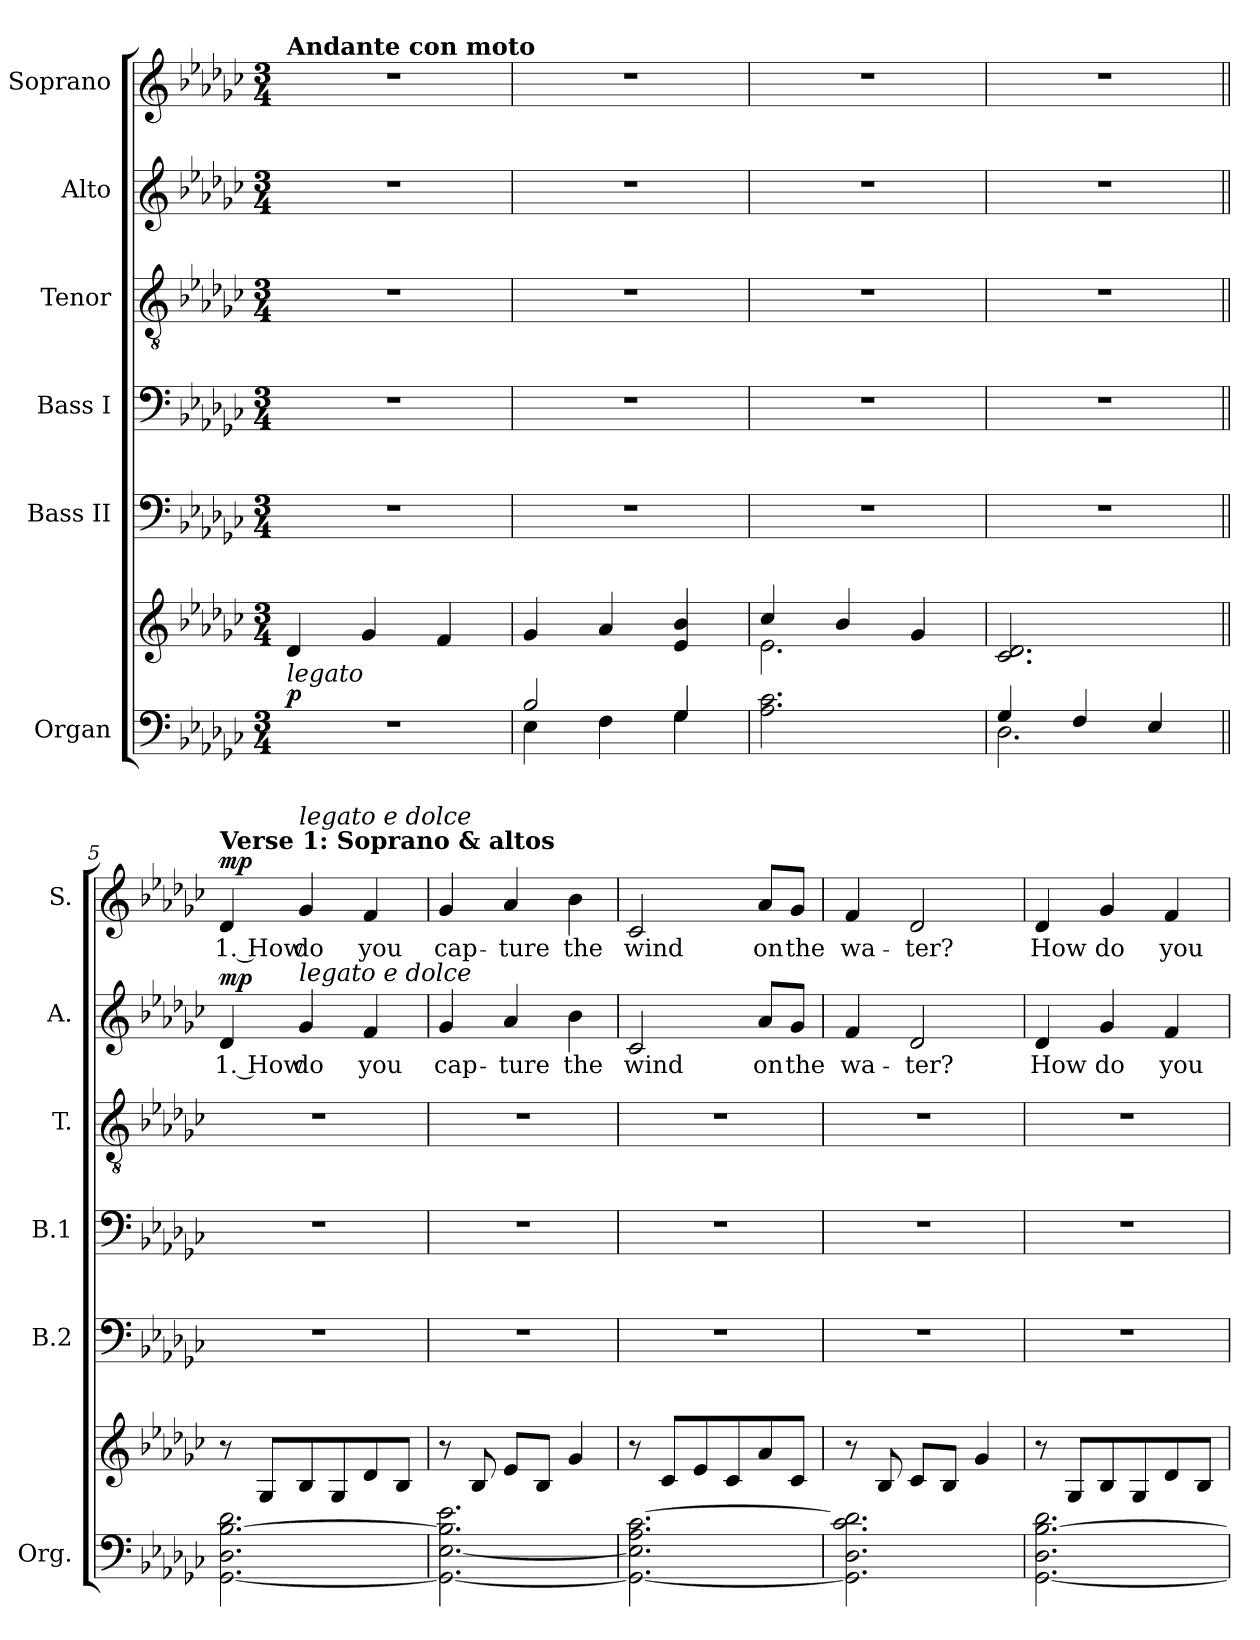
**kern	**kern	**dynam	**kern	**kern	**kern	**kern	**text	**dynam	**kern	**text	**dynam
*part6	*part6	*part6	*part5	*part4	*part3	*part2	*part2	*part2	*part1	*part1	*part1
*staff7	*staff6	*staff6/7	*staff5	*staff4	*staff3	*staff2	*staff2	*staff2	*staff1	*staff1	*staff1
*I"Organ	*	*	*I"Bass II	*I"Bass I	*I"Tenor	*I"Alto	*	*	*I"Soprano	*	*
*I'Org.	*	*	*I'B.2	*I'B.1	*I'T.	*I'A.	*	*	*I'S.	*	*
*clefF4	*clefG2	*	*clefF4	*clefF4	*clefGv2	*clefG2	*	*	*clefG2	*	*
*k[b-e-a-d-g-c-]	*k[b-e-a-d-g-c-]	*	*k[b-e-a-d-g-c-]	*k[b-e-a-d-g-c-]	*k[b-e-a-d-g-c-]	*k[b-e-a-d-g-c-]	*	*	*k[b-e-a-d-g-c-]	*	*
*M3/4	*M3/4	*	*M3/4	*M3/4	*M3/4	*M3/4	*	*	*M3/4	*	*
*MM92	*MM92	*	*MM92	*MM92	*MM92	*MM92	*	*	*MM92	*	*
=1	=1	=1	=1	=1	=1	=1	=1	=1	=1	=1	=1
!	!	!	!	!	!	!	!	!	!LO:TX:a:B:t=Andante con moto	!	!
!LO:TX:a:i:t=legato	!	!	!	!	!	!	!	!	!	!	!
!	!	!LO:DY:a=2	!	!	!	!	!	!	!	!	!
2.r	4d-/	p	2.r	2.r	2.r	2.r	.	.	2.r	.	.
.	4g-/	.	.	.	.	.	.	.	.	.	.
.	4f/	.	.	.	.	.	.	.	.	.	.
=2	=2	=2	=2	=2	=2	=2	=2	=2	=2	=2	=2
*^	*	*	*	*	*	*	*	*	*	*	*
2B-/	4E-\	4g-/	.	2.r	2.r	2.r	2.r	.	.	2.r	.	.
.	4F\	4a-/	.	.	.	.	.	.	.	.	.	.
4G-/	4G-\	4e-/ 4b-/	.	.	.	.	.	.	.	.	.	.
*v	*v	*	*	*	*	*	*	*	*	*	*	*
=3	=3	=3	=3	=3	=3	=3	=3	=3	=3	=3	=3
*	*^	*	*	*	*	*	*	*	*	*	*
2.A-\ 2.c-\	4cc-/	2.e-\	.	2.r	2.r	2.r	2.r	.	.	2.r	.	.
.	4b-/	.	.	.	.	.	.	.	.	.	.	.
.	4g-/	.	.	.	.	.	.	.	.	.	.	.
*	*v	*v	*	*	*	*	*	*	*	*	*	*
=4	=4	=4	=4	=4	=4	=4	=4	=4	=4	=4	=4
*^	*	*	*	*	*	*	*	*	*	*	*
4G-/	2.D-\	2.c-/ 2.d-/	.	2.r	2.r	2.r	2.r	.	.	2.r	.	.
4F/	.	.	.	.	.	.	.	.	.	.	.	.
4E-/	.	.	.	.	.	.	.	.	.	.	.	.
*v	*v	*	*	*	*	*	*	*	*	*	*	*
=5||	=5||	=5||	=5||	=5||	=5||	=5||	=5||	=5||	=5||	=5||	=5||
!	!	!	!	!	!	!	!	!	!LO:TX:a:B:t=Verse 1&colon; Soprano & altos	!	!
!	!	!	!	!	!	!	!LO:LY:b	!LO:DY:a	!	!LO:LY:b	!LO:DY:a
[2.GG-\ 2.D-\ [2.B-\ 2.d-\	8r	.	2.r	2.r	2.r	4d-/	1. How	mp	4d-/	1. How	mp
.	8G-/L	.	.	.	.	.	.	.	.	.	.
!	!	!	!	!	!	!	!	!	!LO:TX:a:i:t=legato e dolce	!	!
!	!	!	!	!	!	!LO:TX:a:i:t=legato e dolce	!	!	!	!	!
!	!	!	!	!	!	!	!LO:LY:b	!	!	!LO:LY:b	!
.	8B-/	.	.	.	.	4g-/	do	.	4g-/	do	.
.	8G-/	.	.	.	.	.	.	.	.	.	.
!	!	!	!	!	!	!	!LO:LY:b	!	!	!LO:LY:b	!
.	8d-/	.	.	.	.	4f/	you	.	4f/	you	.
.	8B-/J	.	.	.	.	.	.	.	.	.	.
=6	=6	=6	=6	=6	=6	=6	=6	=6	=6	=6	=6
!	!	!	!	!	!	!	!LO:LY:b	!	!	!LO:LY:b	!
2.GG-\_ [2.E-\ 2.B-\] 2.e-\	8r	.	2.r	2.r	2.r	4g-/	cap-	.	4g-/	cap-	.
.	8B-/	.	.	.	.	.	.	.	.	.	.
!	!	!	!	!	!	!	!LO:LY:b	!	!	!LO:LY:b	!
.	8e-/L	.	.	.	.	4a-/	-ture	.	4a-/	-ture	.
.	8B-/J	.	.	.	.	.	.	.	.	.	.
!	!	!	!	!	!	!	!LO:LY:b	!	!	!LO:LY:b	!
.	4g-/	.	.	.	.	4b-\	the	.	4b-\	the	.
!!LO:LB:g=z
=7	=7	=7	=7	=7	=7	=7	=7	=7	=7	=7	=7
!	!	!	!	!	!	!	!LO:LY:b	!	!	!LO:LY:b	!
2.GG-\_ 2.E-\] 2.A-\ [2.c-\	8r	.	2.r	2.r	2.r	2c-/	wind	.	2c-/	wind	.
.	8c-/L	.	.	.	.	.	.	.	.	.	.
.	8e-/	.	.	.	.	.	.	.	.	.	.
.	8c-/	.	.	.	.	.	.	.	.	.	.
!	!	!	!	!	!	!	!LO:LY:b	!	!	!LO:LY:b	!
.	8a-/	.	.	.	.	8a-/L	on	.	8a-/L	on	.
!	!	!	!	!	!	!	!LO:LY:b	!	!	!LO:LY:b	!
.	8c-/J	.	.	.	.	8g-/J	the	.	8g-/J	the	.
=8	=8	=8	=8	=8	=8	=8	=8	=8	=8	=8	=8
!	!	!	!	!	!	!	!LO:LY:b	!	!	!LO:LY:b	!
2.GG-\] 2.D-\ 2.c-\] 2.d-\	8r	.	2.r	2.r	2.r	4f/	wa-	.	4f/	wa-	.
.	8B-/	.	.	.	.	.	.	.	.	.	.
!	!	!	!	!	!	!	!LO:LY:b	!	!	!LO:LY:b	!
.	8c-/L	.	.	.	.	2d-/	-ter?	.	2d-/	-ter?	.
.	8B-/J	.	.	.	.	.	.	.	.	.	.
.	4g-/	.	.	.	.	.	.	.	.	.	.
=9	=9	=9	=9	=9	=9	=9	=9	=9	=9	=9	=9
!	!	!	!	!	!	!	!LO:LY:b	!	!	!LO:LY:b	!
[2.GG-\ 2.D-\ [2.B-\ 2.d-\	8r	.	2.r	2.r	2.r	4d-/	How	.	4d-/	How	.
.	8G-/L	.	.	.	.	.	.	.	.	.	.
!	!	!	!	!	!	!	!LO:LY:b	!	!	!LO:LY:b	!
.	8B-/	.	.	.	.	4g-/	do	.	4g-/	do	.
.	8G-/	.	.	.	.	.	.	.	.	.	.
!	!	!	!	!	!	!	!LO:LY:b	!	!	!LO:LY:b	!
.	8d-/	.	.	.	.	4f/	you	.	4f/	you	.
.	8B-/J	.	.	.	.	.	.	.	.	.	.
=	=	=	=	=	=	=	=	=	=	=	=
*-	*-	*-	*-	*-	*-	*-	*-	*-	*-	*-	*-
